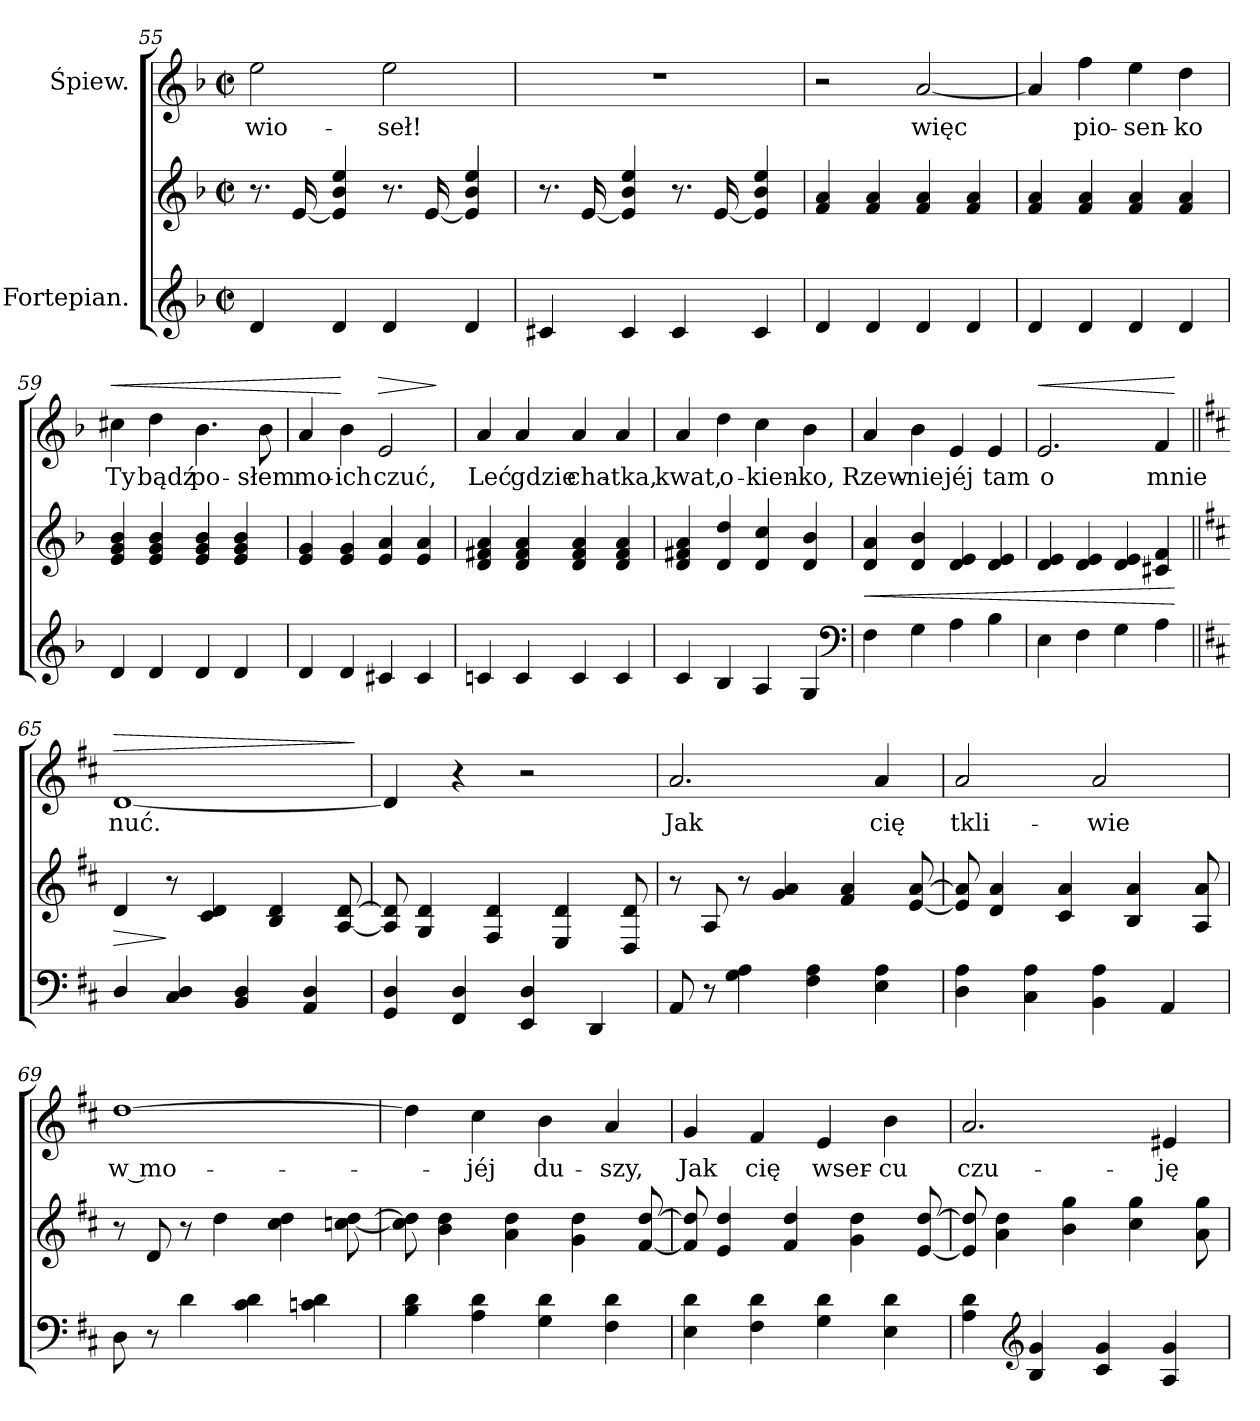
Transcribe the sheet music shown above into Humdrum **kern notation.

**kern	**kern	**dynam	**kern	**text	**dynam
*part2	*part2	*part2	*part1	*part1	*part1
*staff3	*staff2	*staff2/3	*staff1	*staff1	*staff1
*I"Fortepian.	*	*	*I"Śpiew.	*	*
*clefG2	*clefG2	*	*clefG2	*	*
*k[b-]	*k[b-]	*	*k[b-]	*	*
*d:	*d:	*	*d:	*	*
*M2/2	*M2/2	*	*M2/2	*	*
*met(c|)	*met(c|)	*	*met(c|)	*	*
=55	=55	=55	=55	=55	=55
4d/	8.r	.	2ee\	wio-	.
.	[16e/	.	.	.	.
4d/	4e]/ 4b-/ 4ee/	.	.	.	.
4d/	8.r	.	2ee\	-seł!	.
.	[16e/	.	.	.	.
4d/	4e]/ 4b-/ 4ee/	.	.	.	.
=56	=56	=56	=56	=56	=56
4c#X/	8.r	.	1r	.	.
.	[16e/	.	.	.	.
4c#/	4e]/ 4b-/ 4ee/	.	.	.	.
4c#/	8.r	.	.	.	.
.	[16e/	.	.	.	.
4c#/	4e]/ 4b-/ 4ee/	.	.	.	.
=57	=57	=57	=57	=57	=57
4d/	4f/ 4a/	.	2r	.	.
4d/	4f/ 4a/	.	.	.	.
4d/	4f/ 4a/	.	[2a/	więc	.
4d/	4f/ 4a/	.	.	.	.
=58	=58	=58	=58	=58	=58
4d/	4f/ 4a/	.	4a/]	.	.
4d/	4f/ 4a/	.	4ff\	pio-	.
4d/	4f/ 4a/	.	4ee\	-sen-	.
4d/	4f/ 4a/	.	4dd\	-ko	.
=59	=59	=59	=59	=59	=59
!	!	!	!	!	!LO:HP:a
4d/	4e/ 4g/ 4b-/	.	4cc#X\	Ty	<
4d/	4e/ 4g/ 4b-/	.	4dd\	bądź	.
4d/	4e/ 4g/ 4b-/	.	4.b-\	po-	.
4d/	4e/ 4g/ 4b-/	.	.	.	.
.	.	.	8b-\	-słem	.
=60	=60	=60	=60	=60	=60
4d/	4e/ 4g/	.	4a/	mo-	.
4d/	4e/ 4g/	.	4b-\	-ich	[
!	!	!	!	!	!LO:HP:a
4c#X/	4e/ 4a/	.	2e/	czuć,	>
4c#/	4e/ 4a/	.	.	.	.
.	.	.	.	.	]
=61	=61	=61	=61	=61	=61
4cn/	4d/ 4f#X/ 4a/	.	4a/	Leć	.
4c/	4d/ 4f#/ 4a/	.	4a/	gdzie	.
4c/	4d/ 4f#/ 4a/	.	4a/	cha-	.
4c/	4d/ 4f#/ 4a/	.	4a/	-tka,	.
=62	=62	=62	=62	=62	=62
4c/	4d/ 4f#X/ 4a/	.	4a/	kwat,	.
4B-/	4d/ 4dd/	.	4dd\	o-	.
4A/	4d/ 4cc/	.	4cc\	-kien-	.
4G/	4d/ 4b-/	.	4b-\	-ko,	.
*clefF4	*	*	*	*	*
=63	=63	=63	=63	=63	=63
4F\	4d/ 4a/	<	4a/	Rzew-	.
4G\	4d/ 4b-/	.	4b-\	-nie	.
4A\	4d/ 4e/	.	4e/	jéj	.
4B-\	4d/ 4e/	.	4e/	tam	.
=64	=64	=64	=64	=64	=64
!	!	!	!	!	!LO:HP:a
4E\	4d/ 4e/	.	2.e/	o	<
4F\	4d/ 4e/	.	.	.	.
4G\	4d/ 4e/	.	.	.	.
4A\	4c#X/ 4f/	.	4f/	mnie	.
.	.	[	.	.	[
=65||	=65||	=65||	=65||	=65||	=65||
*k[f#c#]	*k[f#c#]	*	*k[f#c#]	*	*
!	!	!	!	!	!LO:HP:a
4D/	4d/	>	[1d	nuć.	>
4C#/ 4D/	8r	]	.	.	.
.	4c#/ 4d/	.	.	.	.
4BB/ 4D/	.	.	.	.	.
.	4B/ 4d/	.	.	.	.
4AA/ 4D/	.	.	.	.	.
.	[8A/ [8d/	.	.	.	.
.	.	.	.	.	]
=66	=66	=66	=66	=66	=66
4GG/ 4D/	8A]/ 8d]/	.	4d/]	.	.
.	4G/ 4d/	.	.	.	.
4FF#/ 4D/	.	.	4r	.	.
.	4F#/ 4d/	.	.	.	.
4EE/ 4D/	.	.	2r	.	.
.	4E/ 4d/	.	.	.	.
4DD/	.	.	.	.	.
.	8D/ 8d/	.	.	.	.
=67	=67	=67	=67	=67	=67
8AA/	8r	.	2.a/	Jak	.
8r	8A/	.	.	.	.
4G\ 4A\	8r	.	.	.	.
.	4g/ 4a/	.	.	.	.
4F#\ 4A\	.	.	.	.	.
.	4f#/ 4a/	.	.	.	.
4E\ 4A\	.	.	4a/	cię	.
.	[8e/ [8a/	.	.	.	.
=68	=68	=68	=68	=68	=68
4D\ 4A\	8e]/ 8a]/	.	2a/	tkli-	.
.	4d/ 4a/	.	.	.	.
4C#\ 4A\	.	.	.	.	.
.	4c#/ 4a/	.	.	.	.
4BB\ 4A\	.	.	2a/	-wie	.
.	4B/ 4a/	.	.	.	.
4AA/	.	.	.	.	.
.	8A/ 8a/	.	.	.	.
=69	=69	=69	=69	=69	=69
8D\	8r	.	[1dd	w mo-	.
8r	8d/	.	.	.	.
4d\	8r	.	.	.	.
.	4dd\	.	.	.	.
4c#\ 4d\	.	.	.	.	.
.	4cc#\ 4dd\	.	.	.	.
4cn\ 4d\	.	.	.	.	.
.	[8ccn\ [8dd\	.	.	.	.
=70	=70	=70	=70	=70	=70
4B\ 4d\	8ccn]\ 8dd]\	.	4dd\]	.	.
.	4b\ 4dd\	.	.	.	.
4A\ 4d\	.	.	4cc#\	-jéj	.
.	4a\ 4dd\	.	.	.	.
4G\ 4d\	.	.	4b\	du-	.
.	4g\ 4dd\	.	.	.	.
4F#\ 4d\	.	.	4a/	-szy,	.
.	[8f#/ [8dd/	.	.	.	.
=71	=71	=71	=71	=71	=71
4E\ 4d\	8f#]/ 8dd]/	.	4g/	Jak	.
.	4e/ 4dd/	.	.	.	.
4F#\ 4d\	.	.	4f#/	cię	.
.	4f#/ 4dd/	.	.	.	.
4G\ 4d\	.	.	4e/	wser-	.
.	4g\ 4dd\	.	.	.	.
4E\ 4d\	.	.	4b\	-cu	.
.	[8e/ [8dd/	.	.	.	.
=72	=72	=72	=72	=72	=72
4A\ 4d\	8e]/ 8dd]/	.	2.a/	czu-	.
.	4a\ 4dd\	.	.	.	.
*clefG2	*	*	*	*	*
4B/ 4g/	.	.	.	.	.
.	4b\ 4gg\	.	.	.	.
4c#/ 4g/	.	.	.	.	.
.	4cc#\ 4gg\	.	.	.	.
4A/ 4g/	.	.	4e#X/	-ję	.
.	8a\ 8gg\	.	.	.	.
=	=	=	=	=	=
*-	*-	*-	*-	*-	*-
